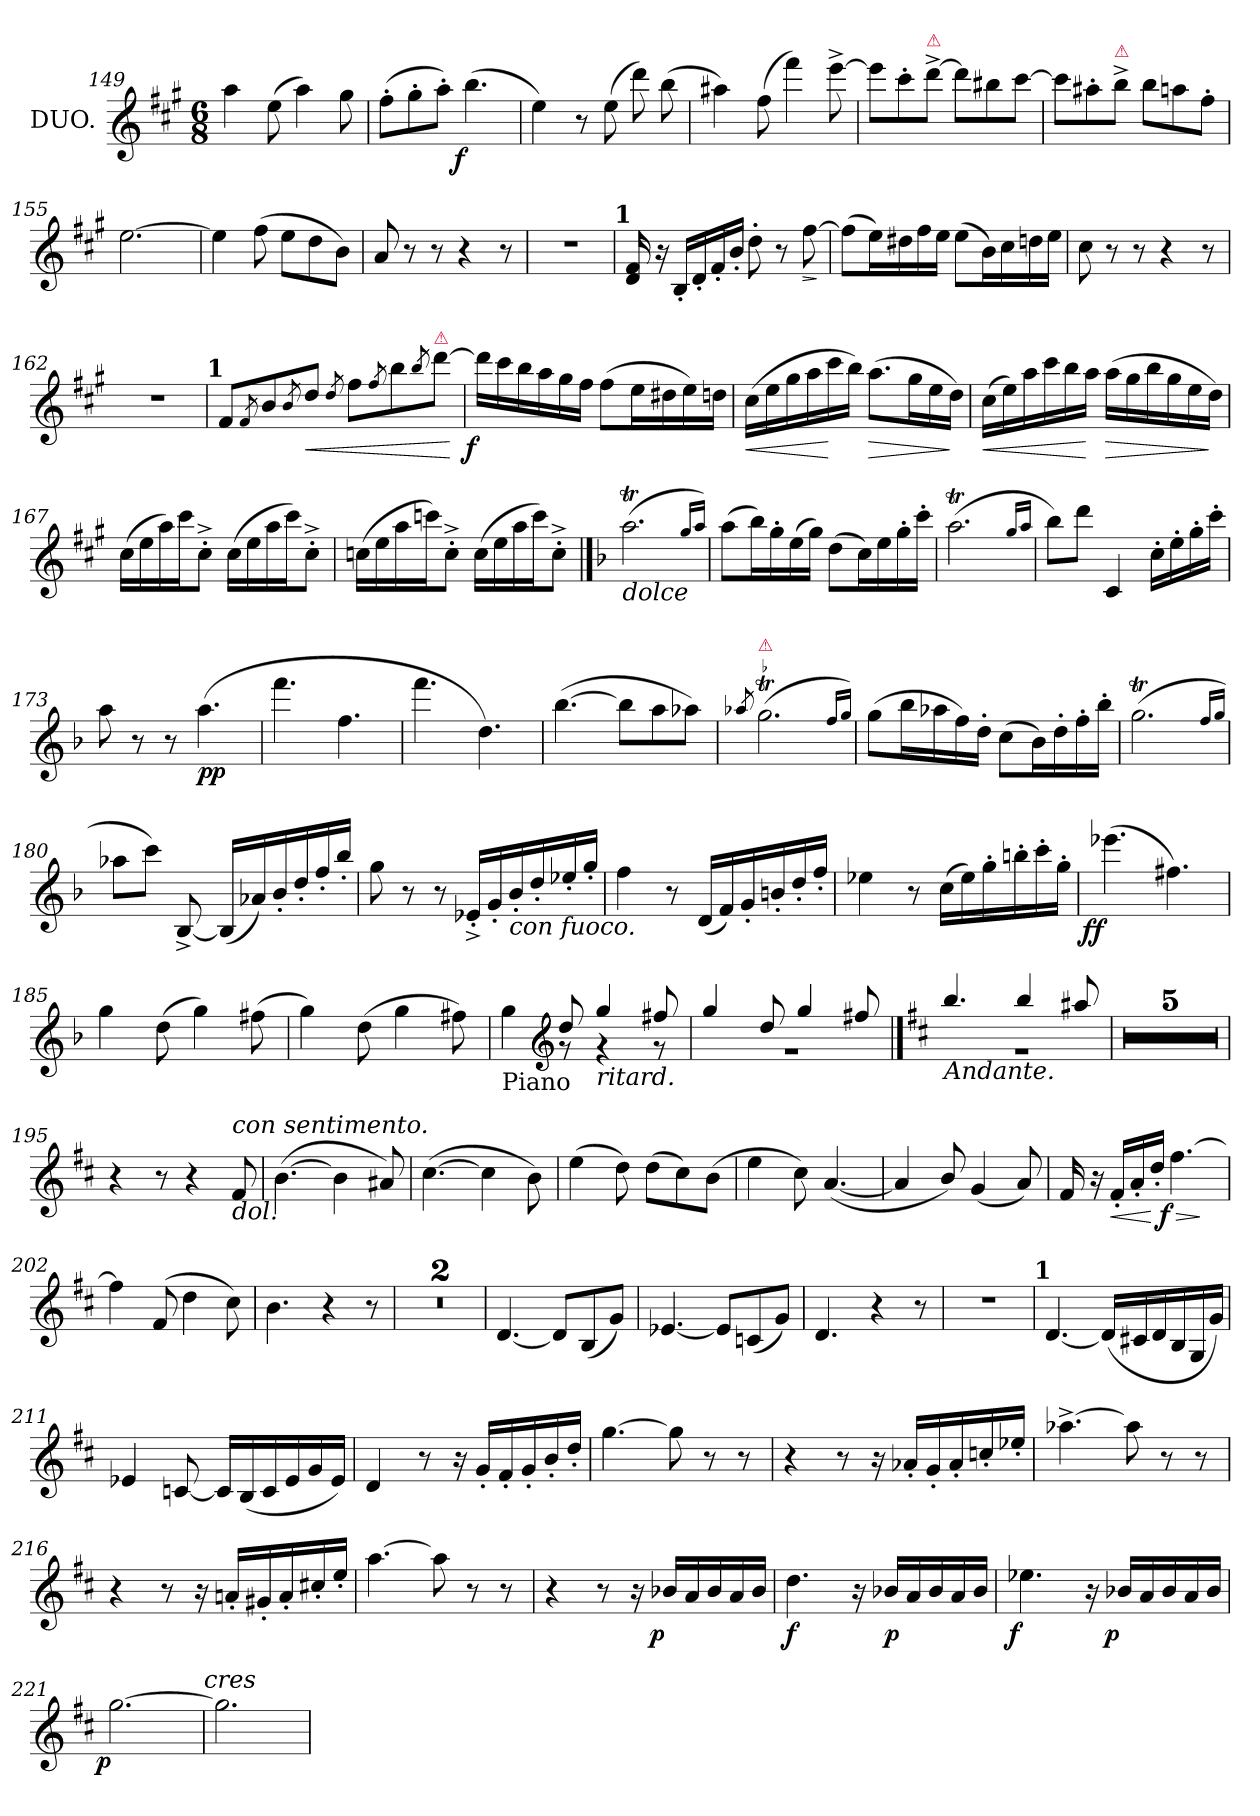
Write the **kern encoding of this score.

**kern	**dynam
*part1	*part1
*staff1	*staff1
*I"DUO.	*
*clefG2	*
*k[f#c#g#]	*
*M6/8	*
=149	=149
4aa	.
(>8ee	.
4aa)	.
8gg#	.
=150	=150
(>8ff#'>L	.
8gg#'>	.
8aa'>J)	.
!	!LO:DY:rj
(>4.bb	f
=151	=151
4ee)	.
8r	.
(>8ee	.
8ddd)	.
(>8bb	.
=152	=152
4aa#X)	.
(>8ff#	.
4fff#)	.
[8eee^<	.
=153	=153
8eeeL]	.
8ccc#'>	.
!LO:TX:a:color=crimson:t=⚠	!
[8ddd^<J	.
8dddL]	.
8bb#X	.
[8ccc#J	.
=154	=154
8ccc#L]	.
8aa#X'>	.
!LO:TX:a:color=crimson:t=⚠	!
8bb^<J	.
8bbL	.
8aan	.
8ff#'>J	.
=155	=155
[2.ee	.
=156	=156
4ee]	.
(>8ff#	.
8eeL	.
8dd	.
8bJ)	.
=157	=157
8a/	.
8r	.
8r	.
4r	.
8r	.
=158	=158
2.r	.
!LO:TX:a:B:t=1	!
=159	=159
16d/ 16f#/	.
16r	.
16B'<LL	.
16d'<	.
16f#'<	.
16b'<JJ	.
8dd'>	.
8r	.
!	!LO:HP:b
[8ff#	>
.	]
=160	=160
(>8ff#L]	.
16eeL)	.
16dd#X	.
16ff#	.
16eeJJ	.
(>8eeL	.
16bL)	.
16cc#	.
16ddn	.
16eeJJ	.
=161	=161
8cc#\	.
8r	.
8r	.
4r	.
8r	.
=162	=162
2.r	.
!LO:TX:a:B:t=1	!
=163	=163
8f#L	.
8qf#/	.
8b	.
8qb/	.
!	!LO:HP:b
8ddJ	<
8qdd/	.
8ff#\L	.
8qff#/	.
8bb	.
8qbb/	.
!LO:TX:a:color=crimson:t=⚠	!
[8dddJ	.
.	[
=164	=164
!	!LO:DY:rj
16dddLL]	f
16ccc#	.
16bb	.
16aa	.
16gg#	.
16ff#JJ	.
(>8ff#L	.
16eeL	.
16dd#X	.
16ee)	.
16ddnJJ	.
=165	=165
!	!LO:HP:b
(>16cc#LL	<
16ee	.
16gg#	.
16aa	.
16ccc#	[
16bbJJ)	.
!	!LO:HP:b
(>8.aaL	>
16gg#L	.
16ee	.
16ddJJ)	]
=166	=166
!	!LO:HP:b
(>16cc#LL	<
16ee)	.
16aa	.
16ccc#	.
16bb	.
16aaJJ	[
!	!LO:HP:b
(>16aaLL	>
16gg#	.
16bb	.
16gg#	.
16ee	.
16ddJJ)	]
=167	=167
(>16cc#LL	.
16ee	.
16aa)	.
16ccc#J	.
8cc#'>^<J	.
(>16cc#LL	.
16ee	.
16aa	.
16ccc#J)	.
8cc#'>^<J	.
=168	=168
(>16ccnLL	.
16ee	.
16aa	.
16cccnJ)	.
8cc'>^<J	.
(>16ccLL	.
16ee	.
16aa	.
16cccJ)	.
8cc'>^<J	.
==169	==169
*k[b-]	*
!LO:TX:b:i:t=dolce	!
(<2.aat	.
16qqgg/LL	.
16qqaa/JJ)	.
=170	=170
(>8aaL	.
16bb-L)	.
16gg'>	.
(>16ee	.
16ggJJ)	.
(>8ddL	.
16ccL)	.
16ee	.
16gg'>	.
16ccc'>JJ	.
=171	=171
(>2.aat	.
16qqgg/LL	.
16qqaa/JJ	.
=172	=172
8bb-L)	.
8dddJ	.
4c	.
16cc'>LL	.
16ee'>	.
16gg'>	.
16ccc'>JJ	.
=173	=173
8aa	.
8r	.
8r	.
(>4.aa	pp
=174	=174
4.fff	.
4.ff	.
=175	=175
4.fff	.
4.dd)	.
=176	=176
(>[4.bb-	.
8bb-L]	.
8aa	.
8aa-XJ)	.
=177	=177
8qaa-X/	.
!LO:TX:a:color=crimson:t=⚠	!
!LO:TR:acc=-	!
(<2.ggt	.
16qqff/LL	.
16qqgg/JJ)	.
=178	=178
(>8ggL	.
16bb-L	.
16aa-X	.
16ff)	.
16dd'>JJ	.
(>8ccL	.
16b-L)	.
16dd'>	.
16ff'>	.
16bb-'>JJ	.
=179	=179
(>2.ggT	.
16qqff/LL	.
16qqgg/JJ	.
=180	=180
8aa-XL	.
8cccJ)	.
[8B-^>	.
(<16B-/LL]	.
16a-X/)	.
16b-'</	.
16dd'</	.
16ff'</	.
16bb-'</JJ	.
=181	=181
8gg	.
8r	.
8r	.
16e-X'<^</LL	.
16g'</	.
!LO:TX:b:i:t=con fuoco.	!
16b-'</	.
16dd'</	.
16ee-X'</	.
16gg'</JJ	.
=182	=182
4ff	.
8r	.
(<16dLL	.
16f)	.
16g'<	.
16bn'<	.
16dd'<	.
16ff'<JJ	.
=183	=183
4ee-X	.
8r	.
(>16ccLL	.
16ee-)	.
16gg'>	.
16bbn'>	.
16ccc'>	.
16gg'>JJ	.
=184	=184
!	!LO:DY:rj
(>4.eee-X	ff
4.ff#X)	.
=185	=185
4gg	.
(>8dd	.
4gg)	.
(>8ff#X	.
=186	=186
4gg)	.
(>8dd	.
4gg	.
8ff#X)	.
=187	=187
*^	*
!LO:TX:b:t=Piano	!	!
4gg\	4ryy	.
*clefG2	*	*
8dd!	8rg	.
!LO:TX:b:i:t=ritard.	!	!
4gg!	4rg	.
8ff#X!	8rg	.
=188	=188	=188
4gg!	2.rg	.
8dd!	.	.
4gg!	.	.
8ff#X!	.	.
==189	==189	==189
*k[f#c#]	*	*
*MM72	*	*
!LO:TX:b:i:t=Andante.	!	!
4.bb!	2.rg	.
4bb!	.	.
8aa#X!	.	.
*v	*v	*
=190	=190
2.r	.
=191	=191
2.r	.
=192	=192
2.r	.
=193	=193
2.r	.
=194	=194
2.r	.
=195	=195
4r	.
8r	.
4r	.
!LO:TX:b:i:t=dol.	!
!LO:TX:a:i:t=con sentimento.	!
8f#	.
=196	=196
(>[4.b	.
4b]	.
8a#X/)	.
=197	=197
(>[4.cc#	.
4cc#]	.
8b)	.
=198	=198
(>4ee	.
8dd)	.
(>8ddL	.
8cc#)	.
(>8bJ	.
=199	=199
4ee	.
8cc#)	.
(<[4.a/	.
=200	=200
4a]	.
8b/)	.
(<4g	.
8a)	.
=201	=201
!LO:N:vis=16	!
8f#	.
16r	.
!	!LO:HP:b
16f#'<LL	<
16a'<	.
16dd'<JJ	[
!	!LO:HP:b
!	!LO:DY:n=1:rj
[4.ff#	> f
.	]
=202	=202
4ff#]	.
(>8f#	.
4dd	.
8cc#)	.
=203	=203
4.b	.
4r	.
8r	.
=204	=204
2.r	.
=205	=205
2.r	.
=206	=206
[4.d	.
8dL]	.
(<8B	.
8gJ)	.
=207	=207
[4.e-X	.
8e-L]	.
(<8cn	.
8gJ)	.
=208	=208
4.d	.
4r	.
8r	.
=209	=209
2.r	.
!LO:TX:a:B:t=1	!
=210	=210
[4.d	.
(<16dLL]	.
16c#X	.
16d	.
16B	.
16G	.
16gJJ)	.
=211	=211
4e-X	.
[8cn	.
16cLL]	.
(<16B	.
16c	.
16e-	.
16g	.
16e-JJ)	.
=212	=212
4d	.
8r	.
16r	.
16g'<LL	.
16f#'<	.
16g'<	.
16b'<	.
16dd'<JJ	.
=213	=213
[4.gg	.
8gg]	.
8r	.
8r	.
=214	=214
4r	.
8r	.
16r	.
16a-X'</LL	.
16g'</	.
16a-'</	.
16ccn'</	.
16ee-X'</JJ	.
=215	=215
[4.aa-X^<	.
8aa-]	.
8r	.
8r	.
=216	=216
4r	.
8r	.
16r	.
16an'</LL	.
16g#X'</	.
16a'</	.
16cc#X'</	.
16ee'</JJ	.
=217	=217
[4.aa	.
8aa]	.
8r	.
8r	.
=218	=218
4r	.
8r	.
16r	.
!	!LO:DY:rj
16b-XLL	p
16a	.
16b-	.
16a	.
16b-JJ	.
=219	=219
4.dd	f
16r	.
16b-XLL	p
16a	.
16b-	.
16a	.
16b-JJ	.
=220	=220
!	!LO:DY:rj
4.ee-X	f
16r	.
!	!LO:DY:rj
16b-XLL	p
16a	.
16b-	.
16a	.
16b-JJ	.
=221	=221
!	!LO:DY:rj
[2.gg	p
!LO:TX:i:t=cres	!
=222	=222
2.gg]	.
=	=
*-	*-
